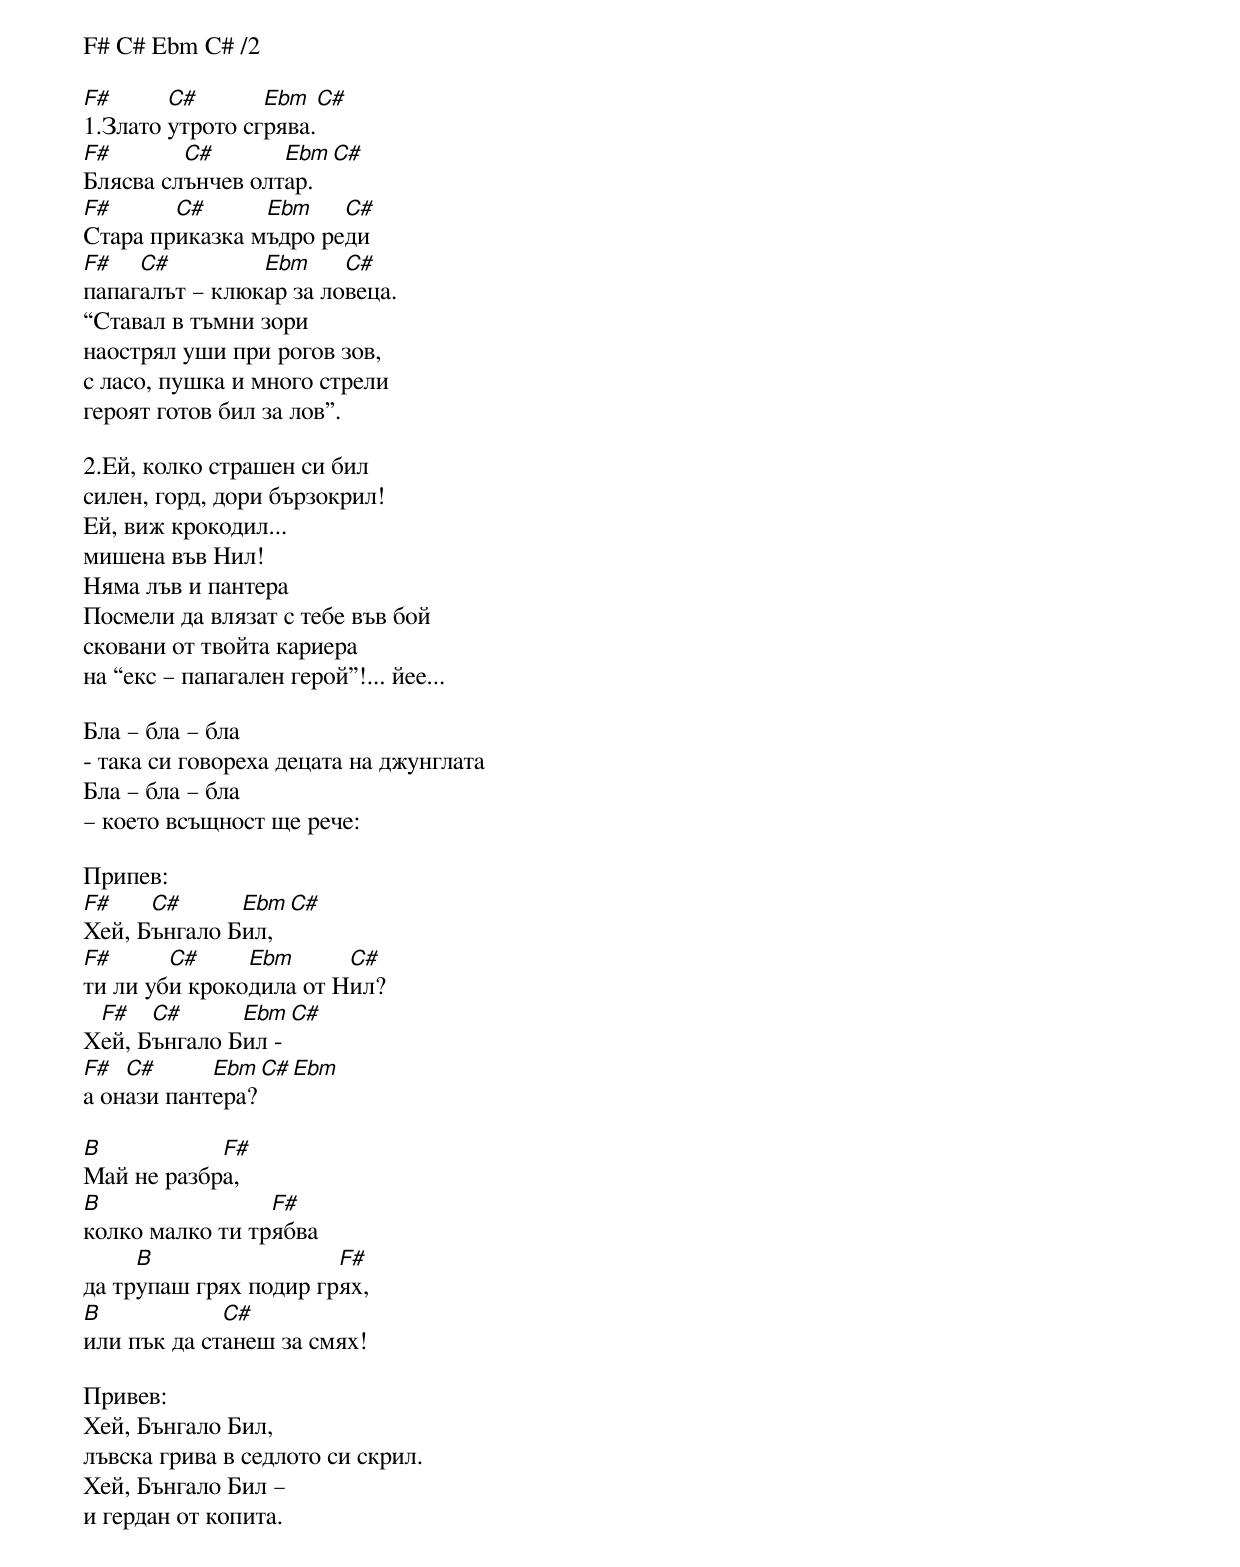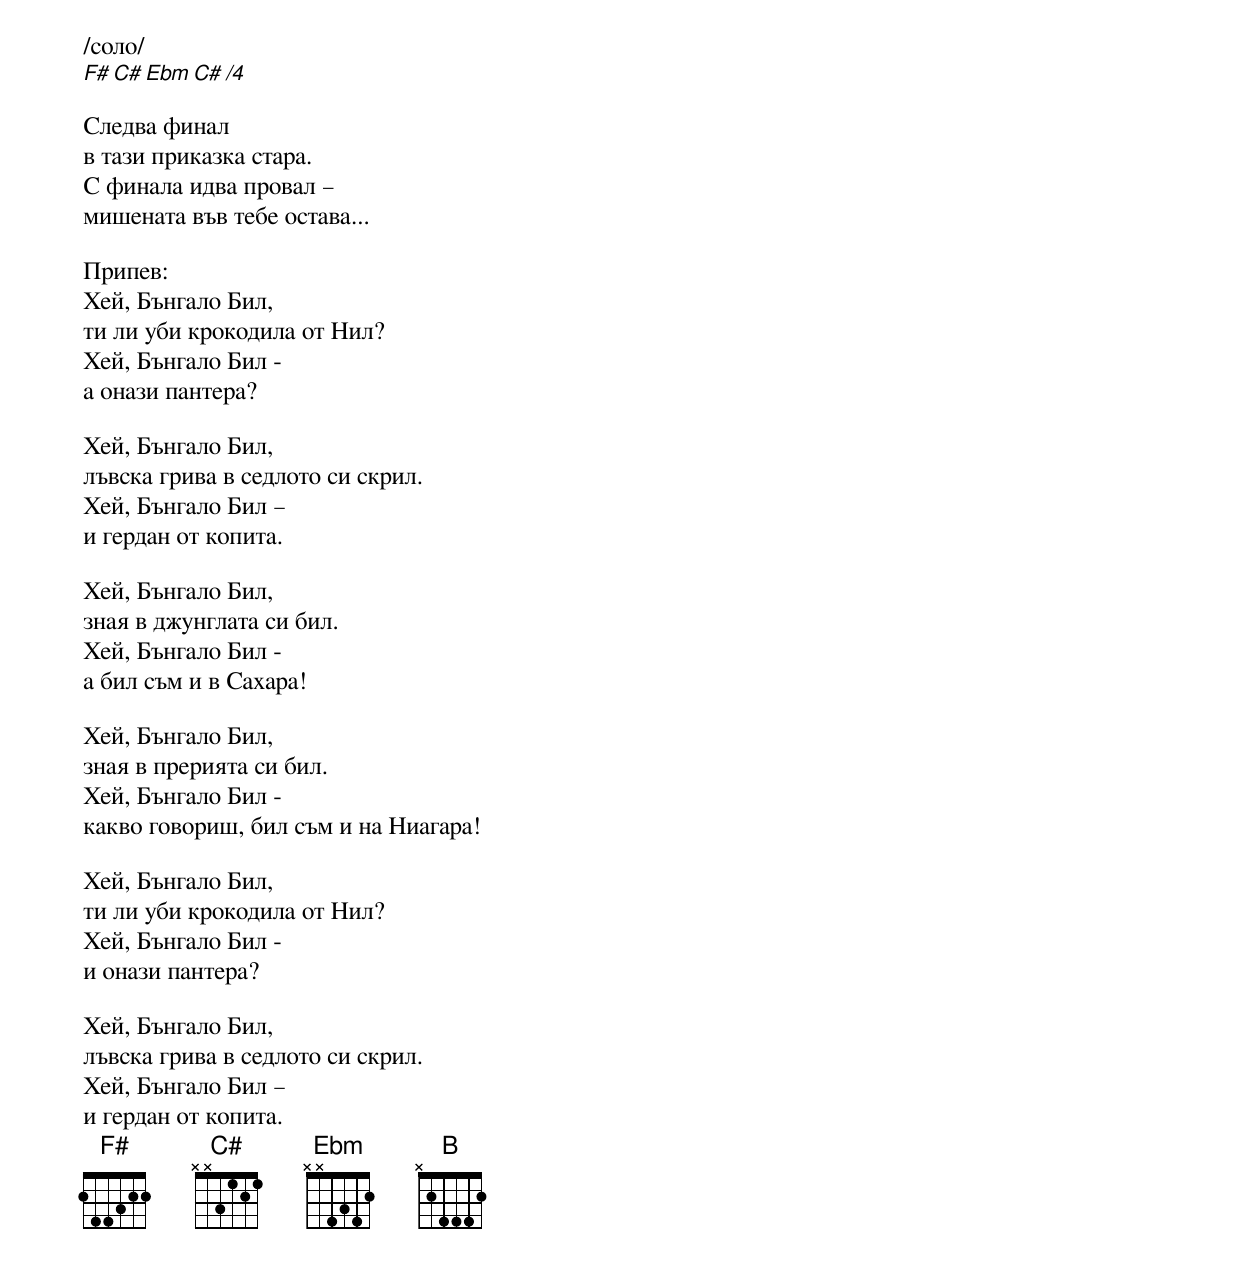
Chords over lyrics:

F# C# Ebm C# /2

F#      C#       Ebm  C#
1.Злато утрото сгрява.
F#       C#       Ebm  C#
Блясва слънчев олтар.
F#      C#      Ebm    C#
Стара приказка мъдро реди
F#   C#         Ebm     C#
папагалът – клюкар за ловеца.
“Ставал в тъмни зори
наострял уши при рогов зов,
с ласо, пушка и много стрели
героят готов бил за лов”.

2.Ей, колко страшен си бил
силен, горд, дори бързокрил!
Ей, виж крокодил...
мишена във Нил!
Няма лъв и пантера
Посмели да влязат с тебе във бой
сковани от твойта кариера
на “екс – папагален герой”!... йее...

Бла – бла – бла
- така си говореха децата на джунглата
Бла – бла – бла
– което всъщност ще рече:

Припев:
F#    C#      Ebm  C#
Хей, Бънгало Бил,
F#      C#     Ebm      C#
ти ли уби крокодила от Нил?
 F#   C#      Ebm  C#
Хей, Бънгало Бил -
F#  C#      Ebm  C# Ebm
а онази пантера?

B           F#
Май не разбра,
B                F#
колко малко ти трябва
     B                 F#
да трупаш грях подир грях,
B            C#
или пък да станеш за смях!

Привев:
Хей, Бънгало Бил,
лъвска грива в седлото си скрил.
Хей, Бънгало Бил –
и гердан от копита.

/соло/
F# C# Ebm C# /4

Следва финал
в тази приказка стара.
С финала идва провал –
мишената във тебе остава...

Припев:
Хей, Бънгало Бил,
ти ли уби крокодила от Нил?
Хей, Бънгало Бил -
а онази пантера?

Хей, Бънгало Бил,
лъвска грива в седлото си скрил.
Хей, Бънгало Бил –
и гердан от копита.

Хей, Бънгало Бил,
зная в джунглата си бил.
Хей, Бънгало Бил -
а бил съм и в Сахара!

Хей, Бънгало Бил,
зная в прерията си бил.
Хей, Бънгало Бил -
какво говориш, бил съм и на Ниагара!

Хей, Бънгало Бил,
ти ли уби крокодила от Нил?
Хей, Бънгало Бил -
и онази пантера?

Хей, Бънгало Бил,
лъвска грива в седлото си скрил.
Хей, Бънгало Бил –
и гердан от копита.
